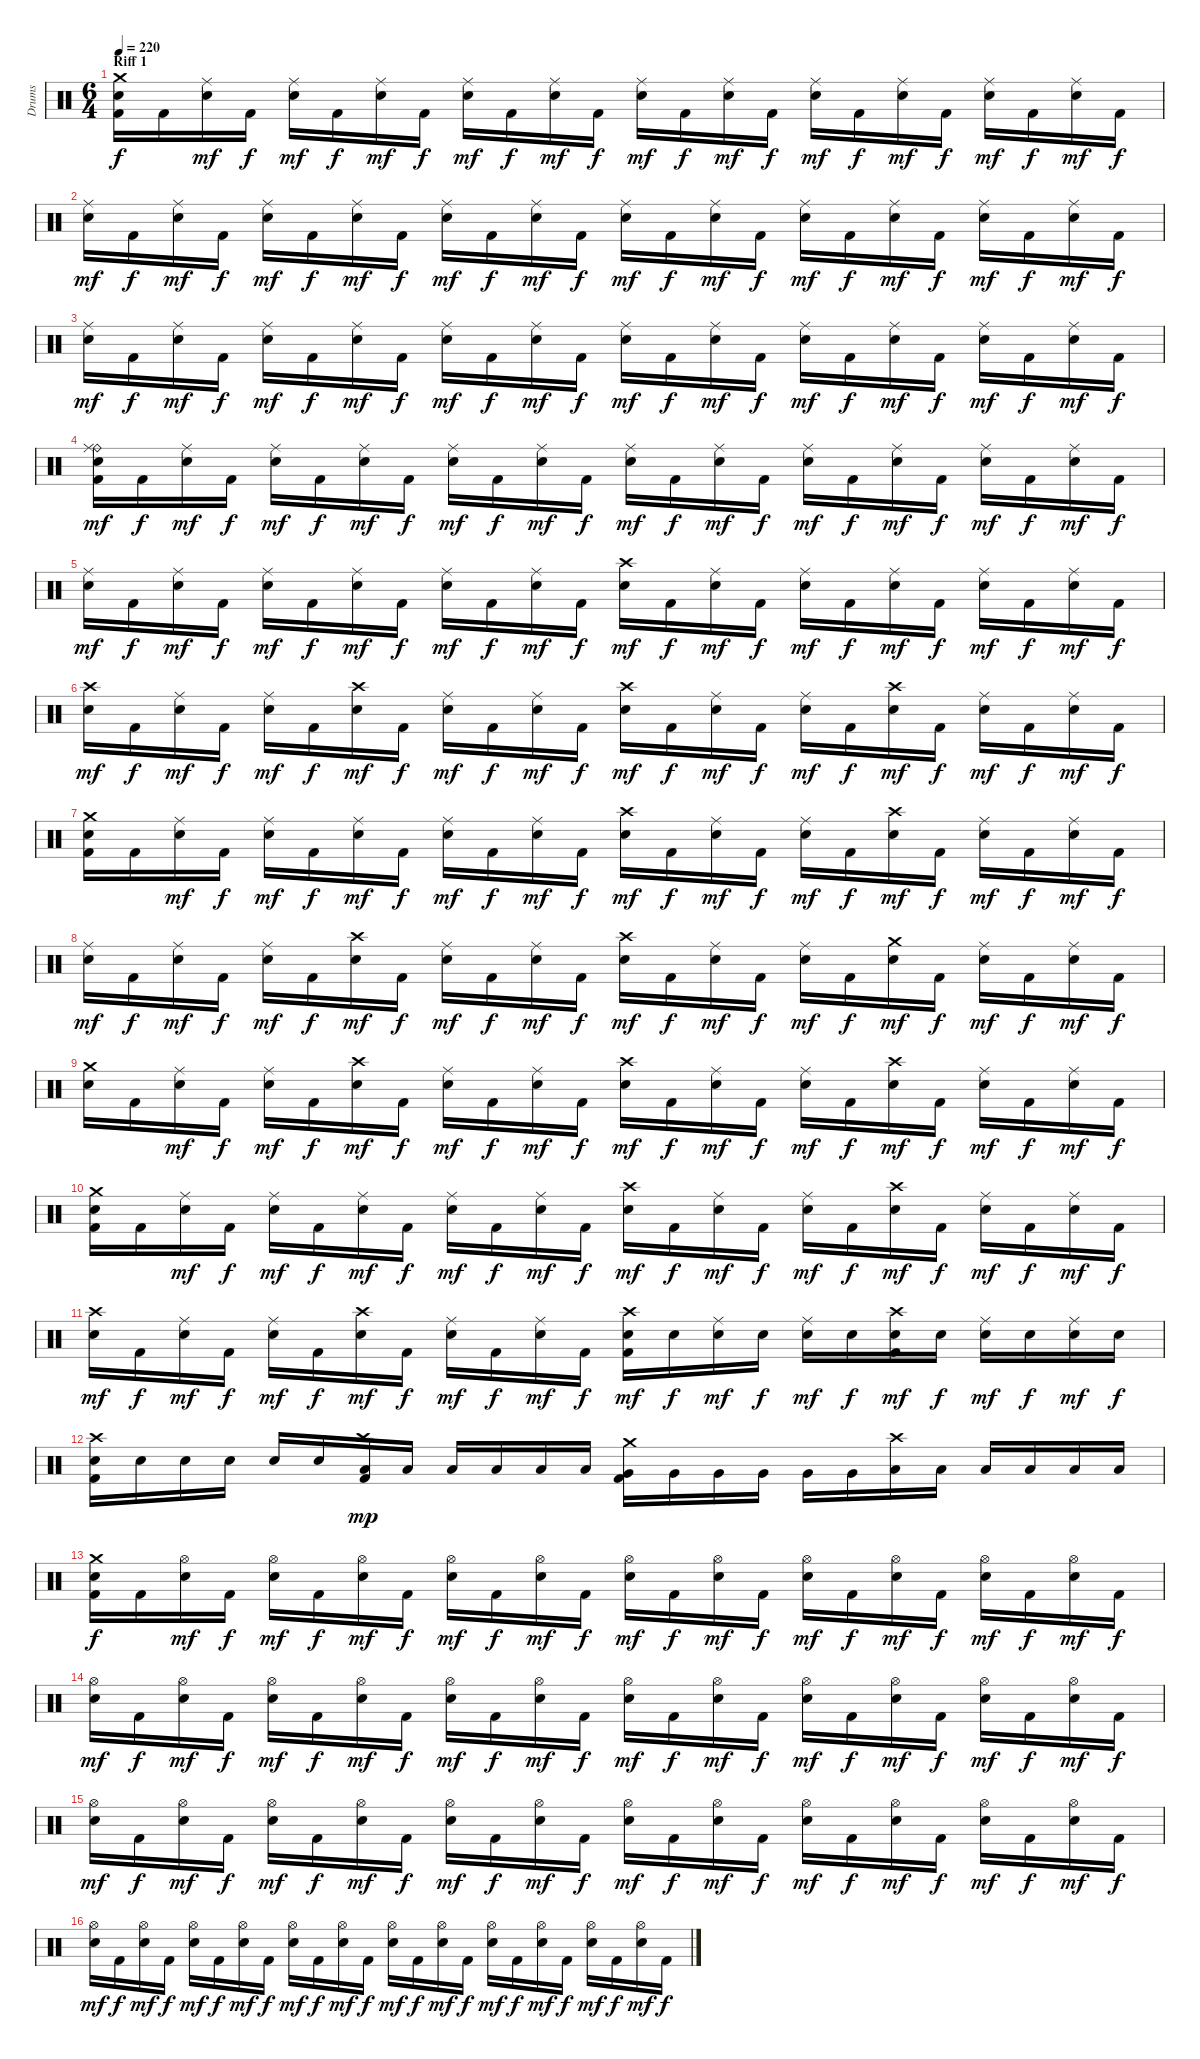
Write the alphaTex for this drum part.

\track ("Drums" "Drums") {instrument percussion}
\staff {score}
\articulation defaults
\ts (6 4)
\section ("" "Riff 1")
\tempo 220
\clef neutral
\ks c
("Crash medium (hit)" "Electric Snare (hit)" "Kick (hit) 2").16{dy f} "Kick (hit) 2".16 ("Ride (middle)" "Electric Snare (hit)").16{dy mf} "Kick (hit) 2".16{dy f} ("Ride (middle)" "Electric Snare (hit)").16{dy mf} "Kick (hit) 2".16{dy f} ("Ride (middle)" "Electric Snare (hit)").16{dy mf} "Kick (hit) 2".16{dy f} ("Ride (middle)" "Electric Snare (hit)").16{dy mf} "Kick (hit) 2".16{dy f} ("Ride (middle)" "Electric Snare (hit)").16{dy mf} "Kick (hit) 2".16{dy f} ("Ride (middle)" "Electric Snare (hit)").16{dy mf} "Kick (hit) 2".16{dy f} ("Ride (middle)" "Electric Snare (hit)").16{dy mf} "Kick (hit) 2".16{dy f} ("Ride (middle)" "Electric Snare (hit)").16{dy mf} "Kick (hit) 2".16{dy f} ("Ride (middle)" "Electric Snare (hit)").16{dy mf} "Kick (hit) 2".16{dy f} ("Ride (middle)" "Electric Snare (hit)").16{dy mf} "Kick (hit) 2".16{dy f} ("Ride (middle)" "Electric Snare (hit)").16{dy mf} "Kick (hit) 2".16{dy f} |
("Ride (middle)" "Electric Snare (hit)").16{dy mf} "Kick (hit) 2".16{dy f} ("Ride (middle)" "Electric Snare (hit)").16{dy mf} "Kick (hit) 2".16{dy f} ("Ride (middle)" "Electric Snare (hit)").16{dy mf} "Kick (hit) 2".16{dy f} ("Ride (middle)" "Electric Snare (hit)").16{dy mf} "Kick (hit) 2".16{dy f} ("Ride (middle)" "Electric Snare (hit)").16{dy mf} "Kick (hit) 2".16{dy f} ("Ride (middle)" "Electric Snare (hit)").16{dy mf} "Kick (hit) 2".16{dy f} ("Ride (middle)" "Electric Snare (hit)").16{dy mf} "Kick (hit) 2".16{dy f} ("Ride (middle)" "Electric Snare (hit)").16{dy mf} "Kick (hit) 2".16{dy f} ("Ride (middle)" "Electric Snare (hit)").16{dy mf} "Kick (hit) 2".16{dy f} ("Ride (middle)" "Electric Snare (hit)").16{dy mf} "Kick (hit) 2".16{dy f} ("Ride (middle)" "Electric Snare (hit)").16{dy mf} "Kick (hit) 2".16{dy f} ("Ride (middle)" "Electric Snare (hit)").16{dy mf} "Kick (hit) 2".16{dy f} |
("Ride (middle)" "Electric Snare (hit)").16{dy mf} "Kick (hit) 2".16{dy f} ("Ride (middle)" "Electric Snare (hit)").16{dy mf} "Kick (hit) 2".16{dy f} ("Ride (middle)" "Electric Snare (hit)").16{dy mf} "Kick (hit) 2".16{dy f} ("Ride (middle)" "Electric Snare (hit)").16{dy mf} "Kick (hit) 2".16{dy f} ("Ride (middle)" "Electric Snare (hit)").16{dy mf} "Kick (hit) 2".16{dy f} ("Ride (middle)" "Electric Snare (hit)").16{dy mf} "Kick (hit) 2".16{dy f} ("Ride (middle)" "Electric Snare (hit)").16{dy mf} "Kick (hit) 2".16{dy f} ("Ride (middle)" "Electric Snare (hit)").16{dy mf} "Kick (hit) 2".16{dy f} ("Ride (middle)" "Electric Snare (hit)").16{dy mf} "Kick (hit) 2".16{dy f} ("Ride (middle)" "Electric Snare (hit)").16{dy mf} "Kick (hit) 2".16{dy f} ("Ride (middle)" "Electric Snare (hit)").16{dy mf} "Kick (hit) 2".16{dy f} ("Ride (middle)" "Electric Snare (hit)").16{dy mf} "Kick (hit) 2".16{dy f} |
("Ride (bell)" "Ride (middle)" "Electric Snare (hit)" "Kick (hit) 2").16{dy mf} "Kick (hit) 2".16{dy f} ("Ride (middle)" "Electric Snare (hit)").16{dy mf} "Kick (hit) 2".16{dy f} ("Ride (middle)" "Electric Snare (hit)").16{dy mf} "Kick (hit) 2".16{dy f} ("Ride (middle)" "Electric Snare (hit)").16{dy mf} "Kick (hit) 2".16{dy f} ("Ride (middle)" "Electric Snare (hit)").16{dy mf} "Kick (hit) 2".16{dy f} ("Ride (middle)" "Electric Snare (hit)").16{dy mf} "Kick (hit) 2".16{dy f} ("Ride (middle)" "Electric Snare (hit)").16{dy mf} "Kick (hit) 2".16{dy f} ("Ride (middle)" "Electric Snare (hit)").16{dy mf} "Kick (hit) 2".16{dy f} ("Ride (middle)" "Electric Snare (hit)").16{dy mf} "Kick (hit) 2".16{dy f} ("Ride (middle)" "Electric Snare (hit)").16{dy mf} "Kick (hit) 2".16{dy f} ("Ride (middle)" "Electric Snare (hit)").16{dy mf} "Kick (hit) 2".16{dy f} ("Ride (middle)" "Electric Snare (hit)").16{dy mf} "Kick (hit) 2".16{dy f} |
("Ride (middle)" "Electric Snare (hit)").16{dy mf} "Kick (hit) 2".16{dy f} ("Ride (middle)" "Electric Snare (hit)").16{dy mf} "Kick (hit) 2".16{dy f} ("Ride (middle)" "Electric Snare (hit)").16{dy mf} "Kick (hit) 2".16{dy f} ("Ride (middle)" "Electric Snare (hit)").16{dy mf} "Kick (hit) 2".16{dy f} ("Ride (middle)" "Electric Snare (hit)").16{dy mf} "Kick (hit) 2".16{dy f} ("Ride (middle)" "Electric Snare (hit)").16{dy mf} "Kick (hit) 2".16{dy f} ("Crash high (hit)" "Electric Snare (hit)").16{dy mf} "Kick (hit) 2".16{dy f} ("Ride (middle)" "Electric Snare (hit)").16{dy mf} "Kick (hit) 2".16{dy f} ("Ride (middle)" "Electric Snare (hit)").16{dy mf} "Kick (hit) 2".16{dy f} ("Ride (middle)" "Electric Snare (hit)").16{dy mf} "Kick (hit) 2".16{dy f} ("Ride (middle)" "Electric Snare (hit)").16{dy mf} "Kick (hit) 2".16{dy f} ("Ride (middle)" "Electric Snare (hit)").16{dy mf} "Kick (hit) 2".16{dy f} |
("Crash high (hit)" "Electric Snare (hit)").16{dy mf} "Kick (hit) 2".16{dy f} ("Ride (middle)" "Electric Snare (hit)").16{dy mf} "Kick (hit) 2".16{dy f} ("Ride (middle)" "Electric Snare (hit)").16{dy mf} "Kick (hit) 2".16{dy f} ("Crash high (hit)" "Electric Snare (hit)").16{dy mf} "Kick (hit) 2".16{dy f} ("Ride (middle)" "Electric Snare (hit)").16{dy mf} "Kick (hit) 2".16{dy f} ("Ride (middle)" "Electric Snare (hit)").16{dy mf} "Kick (hit) 2".16{dy f} ("Crash high (hit)" "Electric Snare (hit)").16{dy mf} "Kick (hit) 2".16{dy f} ("Ride (middle)" "Electric Snare (hit)").16{dy mf} "Kick (hit) 2".16{dy f} ("Ride (middle)" "Electric Snare (hit)").16{dy mf} "Kick (hit) 2".16{dy f} ("Crash high (hit)" "Electric Snare (hit)").16{dy mf} "Kick (hit) 2".16{dy f} ("Ride (middle)" "Electric Snare (hit)").16{dy mf} "Kick (hit) 2".16{dy f} ("Ride (middle)" "Electric Snare (hit)").16{dy mf} "Kick (hit) 2".16{dy f} |
("Crash medium (hit)" "Electric Snare (hit)" "Kick (hit) 2").16 "Kick (hit) 2".16 ("Ride (middle)" "Electric Snare (hit)").16{dy mf} "Kick (hit) 2".16{dy f} ("Ride (middle)" "Electric Snare (hit)").16{dy mf} "Kick (hit) 2".16{dy f} ("Ride (middle)" "Electric Snare (hit)").16{dy mf} "Kick (hit) 2".16{dy f} ("Ride (middle)" "Electric Snare (hit)").16{dy mf} "Kick (hit) 2".16{dy f} ("Ride (middle)" "Electric Snare (hit)").16{dy mf} "Kick (hit) 2".16{dy f} ("Crash high (hit)" "Electric Snare (hit)").16{dy mf} "Kick (hit) 2".16{dy f} ("Ride (middle)" "Electric Snare (hit)").16{dy mf} "Kick (hit) 2".16{dy f} ("Ride (middle)" "Electric Snare (hit)").16{dy mf} "Kick (hit) 2".16{dy f} ("Crash high (hit)" "Electric Snare (hit)").16{dy mf} "Kick (hit) 2".16{dy f} ("Ride (middle)" "Electric Snare (hit)").16{dy mf} "Kick (hit) 2".16{dy f} ("Ride (middle)" "Electric Snare (hit)").16{dy mf} "Kick (hit) 2".16{dy f} |
("Ride (middle)" "Electric Snare (hit)").16{dy mf} "Kick (hit) 2".16{dy f} ("Ride (middle)" "Electric Snare (hit)").16{dy mf} "Kick (hit) 2".16{dy f} ("Ride (middle)" "Electric Snare (hit)").16{dy mf} "Kick (hit) 2".16{dy f} ("Crash high (hit)" "Electric Snare (hit)").16{dy mf} "Kick (hit) 2".16{dy f} ("Ride (middle)" "Electric Snare (hit)").16{dy mf} "Kick (hit) 2".16{dy f} ("Ride (middle)" "Electric Snare (hit)").16{dy mf} "Kick (hit) 2".16{dy f} ("Crash high (hit)" "Electric Snare (hit)").16{dy mf} "Kick (hit) 2".16{dy f} ("Ride (middle)" "Electric Snare (hit)").16{dy mf} "Kick (hit) 2".16{dy f} ("Ride (middle)" "Electric Snare (hit)").16{dy mf} "Kick (hit) 2".16{dy f} ("Crash medium (hit)" "Electric Snare (hit)").16{dy mf} "Kick (hit) 2".16{dy f} ("Ride (middle)" "Electric Snare (hit)").16{dy mf} "Kick (hit) 2".16{dy f} ("Ride (middle)" "Electric Snare (hit)").16{dy mf} "Kick (hit) 2".16{dy f} |
("Crash medium (hit)" "Electric Snare (hit)").16 "Kick (hit) 2".16 ("Ride (middle)" "Electric Snare (hit)").16{dy mf} "Kick (hit) 2".16{dy f} ("Ride (middle)" "Electric Snare (hit)").16{dy mf} "Kick (hit) 2".16{dy f} ("Crash high (hit)" "Electric Snare (hit)").16{dy mf} "Kick (hit) 2".16{dy f} ("Ride (middle)" "Electric Snare (hit)").16{dy mf} "Kick (hit) 2".16{dy f} ("Ride (middle)" "Electric Snare (hit)").16{dy mf} "Kick (hit) 2".16{dy f} ("Crash high (hit)" "Electric Snare (hit)").16{dy mf} "Kick (hit) 2".16{dy f} ("Ride (middle)" "Electric Snare (hit)").16{dy mf} "Kick (hit) 2".16{dy f} ("Ride (middle)" "Electric Snare (hit)").16{dy mf} "Kick (hit) 2".16{dy f} ("Crash high (hit)" "Electric Snare (hit)").16{dy mf} "Kick (hit) 2".16{dy f} ("Ride (middle)" "Electric Snare (hit)").16{dy mf} "Kick (hit) 2".16{dy f} ("Ride (middle)" "Electric Snare (hit)").16{dy mf} "Kick (hit) 2".16{dy f} |
("Crash medium (hit)" "Electric Snare (hit)" "Kick (hit) 2").16 "Kick (hit) 2".16 ("Ride (middle)" "Electric Snare (hit)").16{dy mf} "Kick (hit) 2".16{dy f} ("Ride (middle)" "Electric Snare (hit)").16{dy mf} "Kick (hit) 2".16{dy f} ("Ride (middle)" "Electric Snare (hit)").16{dy mf} "Kick (hit) 2".16{dy f} ("Ride (middle)" "Electric Snare (hit)").16{dy mf} "Kick (hit) 2".16{dy f} ("Ride (middle)" "Electric Snare (hit)").16{dy mf} "Kick (hit) 2".16{dy f} ("Crash high (hit)" "Electric Snare (hit)").16{dy mf} "Kick (hit) 2".16{dy f} ("Ride (middle)" "Electric Snare (hit)").16{dy mf} "Kick (hit) 2".16{dy f} ("Ride (middle)" "Electric Snare (hit)").16{dy mf} "Kick (hit) 2".16{dy f} ("Crash high (hit)" "Electric Snare (hit)").16{dy mf} "Kick (hit) 2".16{dy f} ("Ride (middle)" "Electric Snare (hit)").16{dy mf} "Kick (hit) 2".16{dy f} ("Ride (middle)" "Electric Snare (hit)").16{dy mf} "Kick (hit) 2".16{dy f} |
("Crash high (hit)" "Electric Snare (hit)").16{dy mf} "Kick (hit) 2".16{dy f} ("Ride (middle)" "Electric Snare (hit)").16{dy mf} "Kick (hit) 2".16{dy f} ("Ride (middle)" "Electric Snare (hit)").16{dy mf} "Kick (hit) 2".16{dy f} ("Crash high (hit)" "Electric Snare (hit)").16{dy mf} "Kick (hit) 2".16{dy f} ("Ride (middle)" "Electric Snare (hit)").16{dy mf} "Kick (hit) 2".16{dy f} ("Ride (middle)" "Electric Snare (hit)").16{dy mf} "Kick (hit) 2".16{dy f} ("Crash high (hit)" "Electric Snare (hit)" "Kick (hit) 2").16{dy mf} "Electric Snare (hit)".16{dy f} ("Ride (middle)" "Electric Snare (hit)").16{dy mf} "Electric Snare (hit)".16{dy f} ("Ride (middle)" "Electric Snare (hit)").16{dy mf} "Electric Snare (hit)".16{dy f} ("Crash high (hit)" "Electric Snare (hit)" "Kick (hit) 2").16{dy mf} "Electric Snare (hit)".16{dy f} ("Ride (middle)" "Electric Snare (hit)").16{dy mf} "Electric Snare (hit)".16{dy f} ("Ride (middle)" "Electric Snare (hit)").16{dy mf} "Electric Snare (hit)".16{dy f} |
("Crash high (hit)" "Electric Snare (hit)" "Kick (hit) 2").16 "Electric Snare (hit)".16 "Electric Snare (hit)".16 "Electric Snare (hit)".16 "Electric Snare (hit)".16 "Electric Snare (hit)".16 ("Crash high (hit)" "Low Tom (hit)" "Kick (hit) 2").16{dy mp} "Low Tom (hit)".16 "Low Tom (hit)".16 "Low Tom (hit)".16 "Low Tom (hit)".16 "Low Tom (hit)".16 ("Crash medium (hit)" "Very Low Tom (hit)" "Kick (hit) 2").16 "Very Low Tom (hit)".16 "Very Low Tom (hit)".16 "Very Low Tom (hit)".16 "Very Low Tom (hit)".16 "Very Low Tom (hit)".16 ("Crash high (hit)" "Low Floor Tom (hit)").16 "Low Floor Tom (hit)".16 "Low Floor Tom (hit)".16 "Low Floor Tom (hit)".16 "Low Floor Tom (hit)".16 "Low Floor Tom (hit)".16 |
("Crash medium (hit)" "Electric Snare (hit)" "Kick (hit) 2").16{dy f} "Kick (hit) 2".16 ("Hi-Hat (open)" "Electric Snare (hit)").16{dy mf} "Kick (hit) 2".16{dy f} ("Hi-Hat (open)" "Electric Snare (hit)").16{dy mf} "Kick (hit) 2".16{dy f} ("Hi-Hat (open)" "Electric Snare (hit)").16{dy mf} "Kick (hit) 2".16{dy f} ("Hi-Hat (open)" "Electric Snare (hit)").16{dy mf} "Kick (hit) 2".16{dy f} ("Hi-Hat (open)" "Electric Snare (hit)").16{dy mf} "Kick (hit) 2".16{dy f} ("Hi-Hat (open)" "Electric Snare (hit)").16{dy mf} "Kick (hit) 2".16{dy f} ("Hi-Hat (open)" "Electric Snare (hit)").16{dy mf} "Kick (hit) 2".16{dy f} ("Hi-Hat (open)" "Electric Snare (hit)").16{dy mf} "Kick (hit) 2".16{dy f} ("Hi-Hat (open)" "Electric Snare (hit)").16{dy mf} "Kick (hit) 2".16{dy f} ("Hi-Hat (open)" "Electric Snare (hit)").16{dy mf} "Kick (hit) 2".16{dy f} ("Hi-Hat (open)" "Electric Snare (hit)").16{dy mf} "Kick (hit) 2".16{dy f} |
("Hi-Hat (open)" "Electric Snare (hit)").16{dy mf} "Kick (hit) 2".16{dy f} ("Hi-Hat (open)" "Electric Snare (hit)").16{dy mf} "Kick (hit) 2".16{dy f} ("Hi-Hat (open)" "Electric Snare (hit)").16{dy mf} "Kick (hit) 2".16{dy f} ("Hi-Hat (open)" "Electric Snare (hit)").16{dy mf} "Kick (hit) 2".16{dy f} ("Hi-Hat (open)" "Electric Snare (hit)").16{dy mf} "Kick (hit) 2".16{dy f} ("Hi-Hat (open)" "Electric Snare (hit)").16{dy mf} "Kick (hit) 2".16{dy f} ("Hi-Hat (open)" "Electric Snare (hit)").16{dy mf} "Kick (hit) 2".16{dy f} ("Hi-Hat (open)" "Electric Snare (hit)").16{dy mf} "Kick (hit) 2".16{dy f} ("Hi-Hat (open)" "Electric Snare (hit)").16{dy mf} "Kick (hit) 2".16{dy f} ("Hi-Hat (open)" "Electric Snare (hit)").16{dy mf} "Kick (hit) 2".16{dy f} ("Hi-Hat (open)" "Electric Snare (hit)").16{dy mf} "Kick (hit) 2".16{dy f} ("Hi-Hat (open)" "Electric Snare (hit)").16{dy mf} "Kick (hit) 2".16{dy f} |
("Hi-Hat (open)" "Electric Snare (hit)").16{dy mf} "Kick (hit) 2".16{dy f} ("Hi-Hat (open)" "Electric Snare (hit)").16{dy mf} "Kick (hit) 2".16{dy f} ("Hi-Hat (open)" "Electric Snare (hit)").16{dy mf} "Kick (hit) 2".16{dy f} ("Hi-Hat (open)" "Electric Snare (hit)").16{dy mf} "Kick (hit) 2".16{dy f} ("Hi-Hat (open)" "Electric Snare (hit)").16{dy mf} "Kick (hit) 2".16{dy f} ("Hi-Hat (open)" "Electric Snare (hit)").16{dy mf} "Kick (hit) 2".16{dy f} ("Hi-Hat (open)" "Electric Snare (hit)").16{dy mf} "Kick (hit) 2".16{dy f} ("Hi-Hat (open)" "Electric Snare (hit)").16{dy mf} "Kick (hit) 2".16{dy f} ("Hi-Hat (open)" "Electric Snare (hit)").16{dy mf} "Kick (hit) 2".16{dy f} ("Hi-Hat (open)" "Electric Snare (hit)").16{dy mf} "Kick (hit) 2".16{dy f} ("Hi-Hat (open)" "Electric Snare (hit)").16{dy mf} "Kick (hit) 2".16{dy f} ("Hi-Hat (open)" "Electric Snare (hit)").16{dy mf} "Kick (hit) 2".16{dy f} |
("Hi-Hat (open)" "Electric Snare (hit)").16{dy mf} "Kick (hit) 2".16{dy f} ("Hi-Hat (open)" "Electric Snare (hit)").16{dy mf} "Kick (hit) 2".16{dy f} ("Hi-Hat (open)" "Electric Snare (hit)").16{dy mf} "Kick (hit) 2".16{dy f} ("Hi-Hat (open)" "Electric Snare (hit)").16{dy mf} "Kick (hit) 2".16{dy f} ("Hi-Hat (open)" "Electric Snare (hit)").16{dy mf} "Kick (hit) 2".16{dy f} ("Hi-Hat (open)" "Electric Snare (hit)").16{dy mf} "Kick (hit) 2".16{dy f} ("Hi-Hat (open)" "Electric Snare (hit)").16{dy mf} "Kick (hit) 2".16{dy f} ("Hi-Hat (open)" "Electric Snare (hit)").16{dy mf} "Kick (hit) 2".16{dy f} ("Hi-Hat (open)" "Electric Snare (hit)").16{dy mf} "Kick (hit) 2".16{dy f} ("Hi-Hat (open)" "Electric Snare (hit)").16{dy mf} "Kick (hit) 2".16{dy f} ("Hi-Hat (open)" "Electric Snare (hit)").16{dy mf} "Kick (hit) 2".16{dy f} ("Hi-Hat (open)" "Electric Snare (hit)").16{dy mf} "Kick (hit) 2".16{dy f}
